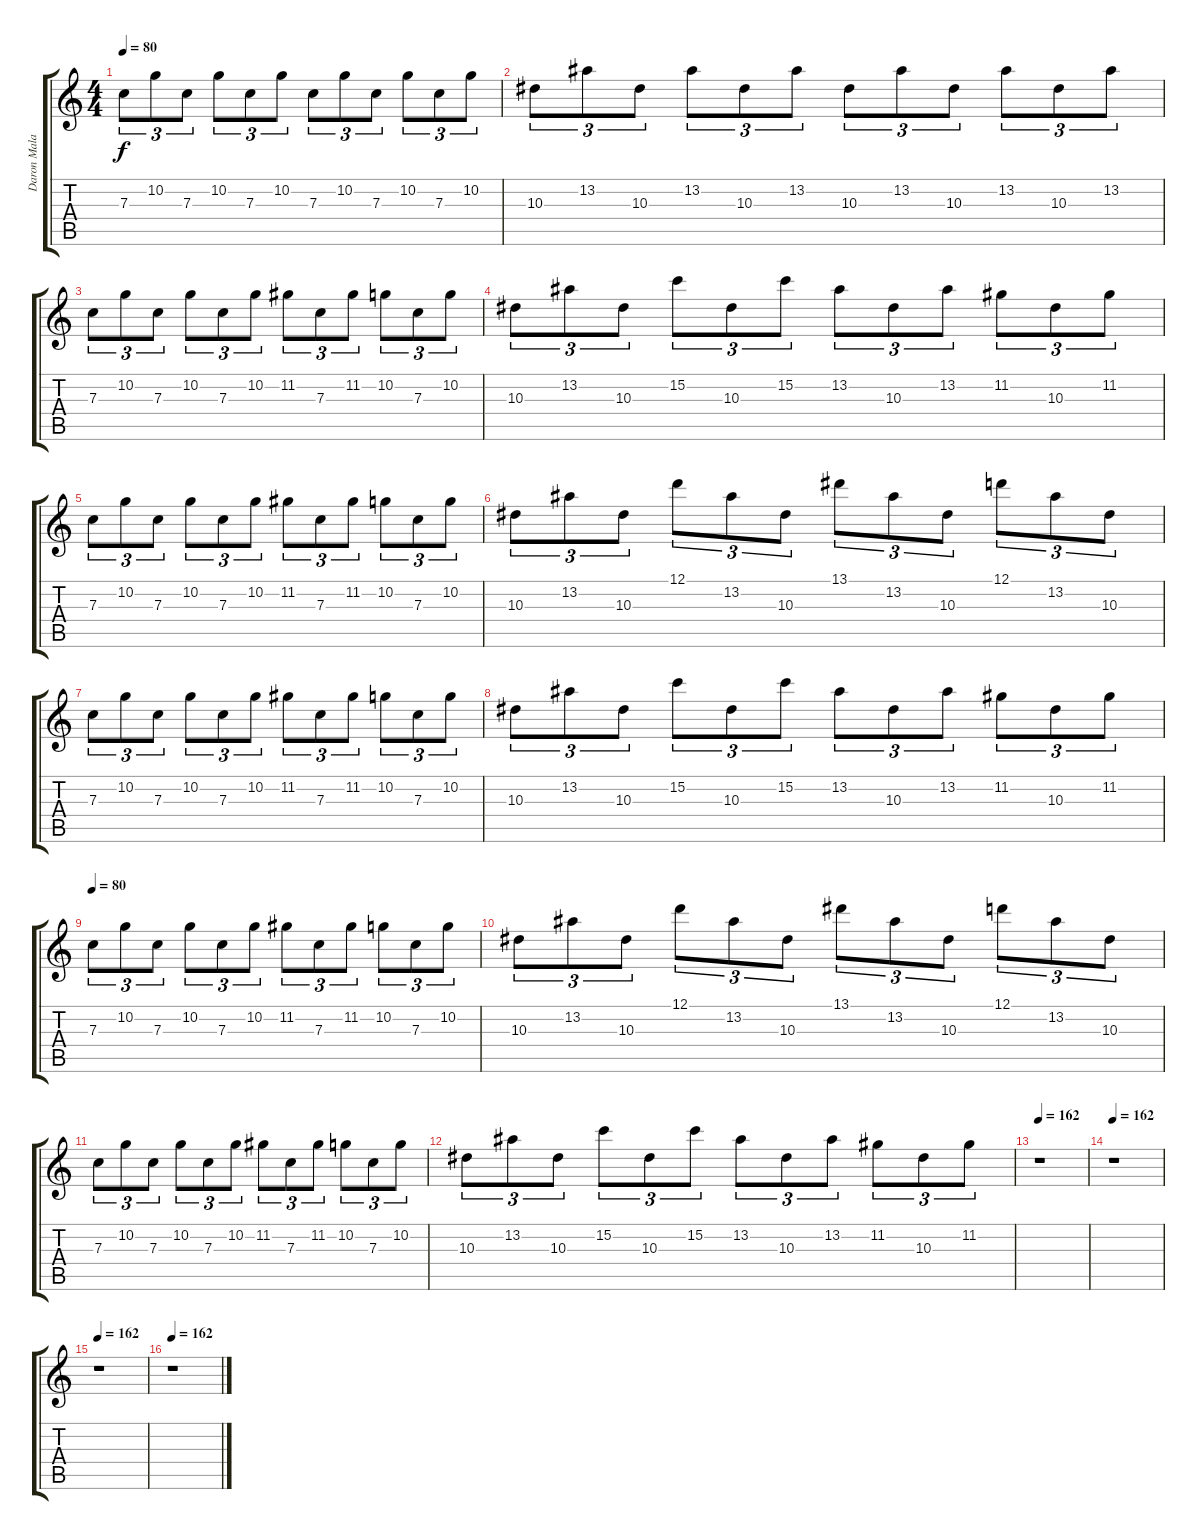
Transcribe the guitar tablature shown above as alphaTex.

\track ("Daron Malakian (clean)" "Daron Mala") {instrument electricguitarclean}
\staff {score tabs}
\tuning (D4 A3 F3 C3 G2 C2) {hide}
\ts (4 4)
\tempo 80
\clef g2
\ks c
7.3.8{tu (3 2) dy f} 10.2.8{tu (3 2)} 7.3.8{tu (3 2)} 10.2.8{tu (3 2)} 7.3.8{tu (3 2)} 10.2.8{tu (3 2)} 7.3.8{tu (3 2)} 10.2.8{tu (3 2)} 7.3.8{tu (3 2)} 10.2.8{tu (3 2)} 7.3.8{tu (3 2)} 10.2.8{tu (3 2)} |
10.3.8{tu (3 2)} 13.2.8{tu (3 2)} 10.3.8{tu (3 2)} 13.2.8{tu (3 2)} 10.3.8{tu (3 2)} 13.2.8{tu (3 2)} 10.3.8{tu (3 2)} 13.2.8{tu (3 2)} 10.3.8{tu (3 2)} 13.2.8{tu (3 2)} 10.3.8{tu (3 2)} 13.2.8{tu (3 2)} |
7.3.8{tu (3 2)} 10.2.8{tu (3 2)} 7.3.8{tu (3 2)} 10.2.8{tu (3 2)} 7.3.8{tu (3 2)} 10.2.8{tu (3 2)} 11.2.8{tu (3 2)} 7.3.8{tu (3 2)} 11.2.8{tu (3 2)} 10.2.8{tu (3 2)} 7.3.8{tu (3 2)} 10.2.8{tu (3 2)} |
10.3.8{tu (3 2)} 13.2.8{tu (3 2)} 10.3.8{tu (3 2)} 15.2.8{tu (3 2)} 10.3.8{tu (3 2)} 15.2.8{tu (3 2)} 13.2.8{tu (3 2)} 10.3.8{tu (3 2)} 13.2.8{tu (3 2)} 11.2.8{tu (3 2)} 10.3.8{tu (3 2)} 11.2.8{tu (3 2)} |
7.3.8{tu (3 2)} 10.2.8{tu (3 2)} 7.3.8{tu (3 2)} 10.2.8{tu (3 2)} 7.3.8{tu (3 2)} 10.2.8{tu (3 2)} 11.2.8{tu (3 2)} 7.3.8{tu (3 2)} 11.2.8{tu (3 2)} 10.2.8{tu (3 2)} 7.3.8{tu (3 2)} 10.2.8{tu (3 2)} |
10.3.8{tu (3 2)} 13.2.8{tu (3 2)} 10.3.8{tu (3 2)} 12.1.8{tu (3 2)} 13.2.8{tu (3 2)} 10.3.8{tu (3 2)} 13.1.8{tu (3 2)} 13.2.8{tu (3 2)} 10.3.8{tu (3 2)} 12.1.8{tu (3 2)} 13.2.8{tu (3 2)} 10.3.8{tu (3 2)} |
7.3.8{tu (3 2)} 10.2.8{tu (3 2)} 7.3.8{tu (3 2)} 10.2.8{tu (3 2)} 7.3.8{tu (3 2)} 10.2.8{tu (3 2)} 11.2.8{tu (3 2)} 7.3.8{tu (3 2)} 11.2.8{tu (3 2)} 10.2.8{tu (3 2)} 7.3.8{tu (3 2)} 10.2.8{tu (3 2)} |
10.3.8{tu (3 2)} 13.2.8{tu (3 2)} 10.3.8{tu (3 2)} 15.2.8{tu (3 2)} 10.3.8{tu (3 2)} 15.2.8{tu (3 2)} 13.2.8{tu (3 2)} 10.3.8{tu (3 2)} 13.2.8{tu (3 2)} 11.2.8{tu (3 2)} 10.3.8{tu (3 2)} 11.2.8{tu (3 2)} |
\tempo 80
7.3.8{tu (3 2)} 10.2.8{tu (3 2)} 7.3.8{tu (3 2)} 10.2.8{tu (3 2)} 7.3.8{tu (3 2)} 10.2.8{tu (3 2)} 11.2.8{tu (3 2)} 7.3.8{tu (3 2)} 11.2.8{tu (3 2)} 10.2.8{tu (3 2)} 7.3.8{tu (3 2)} 10.2.8{tu (3 2)} |
10.3.8{tu (3 2)} 13.2.8{tu (3 2)} 10.3.8{tu (3 2)} 12.1.8{tu (3 2)} 13.2.8{tu (3 2)} 10.3.8{tu (3 2)} 13.1.8{tu (3 2)} 13.2.8{tu (3 2)} 10.3.8{tu (3 2)} 12.1.8{tu (3 2)} 13.2.8{tu (3 2)} 10.3.8{tu (3 2)} |
7.3.8{tu (3 2)} 10.2.8{tu (3 2)} 7.3.8{tu (3 2)} 10.2.8{tu (3 2)} 7.3.8{tu (3 2)} 10.2.8{tu (3 2)} 11.2.8{tu (3 2)} 7.3.8{tu (3 2)} 11.2.8{tu (3 2)} 10.2.8{tu (3 2)} 7.3.8{tu (3 2)} 10.2.8{tu (3 2)} |
10.3.8{tu (3 2)} 13.2.8{tu (3 2)} 10.3.8{tu (3 2)} 15.2.8{tu (3 2)} 10.3.8{tu (3 2)} 15.2.8{tu (3 2)} 13.2.8{tu (3 2)} 10.3.8{tu (3 2)} 13.2.8{tu (3 2)} 11.2.8{tu (3 2)} 10.3.8{tu (3 2)} 11.2.8{tu (3 2)} |
\tempo 162
r.1 |
\tempo 162
r.1 |
\tempo 162
r.1 |
\tempo 162
r.1
